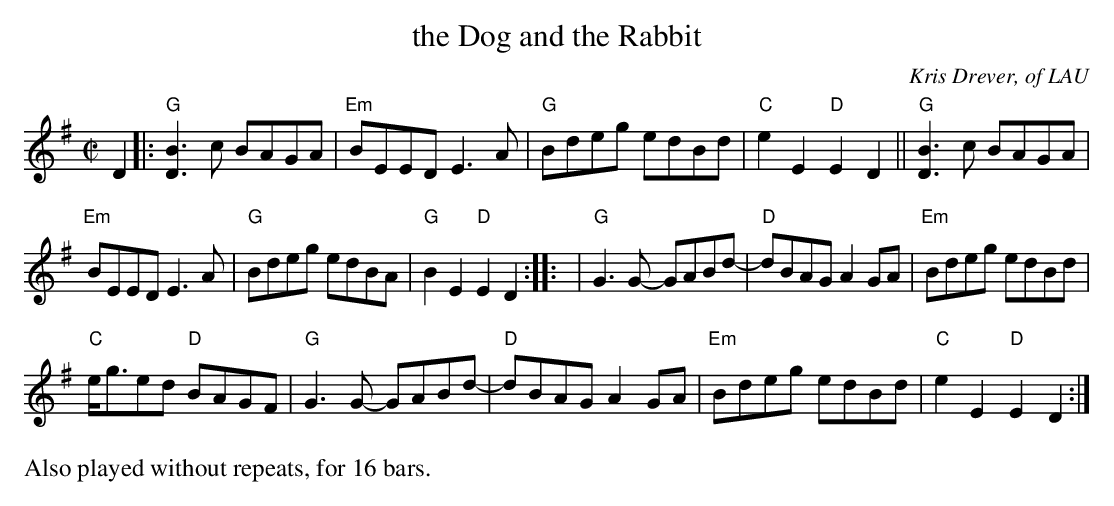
X:1
T: the Dog and the Rabbit
C: Kris Drever, of LAU
M: C|
L: 1/8
K: G
D2 |: "G"[B3D3]c BAGA | "Em"BEED E3A | "G"Bdeg edBd | "C"e2E2 "D"E2D2 || "G"[B3D3]c BAGA |
"Em"BEED E3A | "G"Bdeg edBA | "G"B2E2 "D"E2D2 :: | "G"G3G- GABd- | "D"dBAG A2GA | "Em"Bdeg edBd |
"C"e<ged "D"BAGF | "G"G3G- GABd- | "D"dBAG A2GA | "Em"Bdeg edBd | "C"e2E2 "D"E2D2 :|
